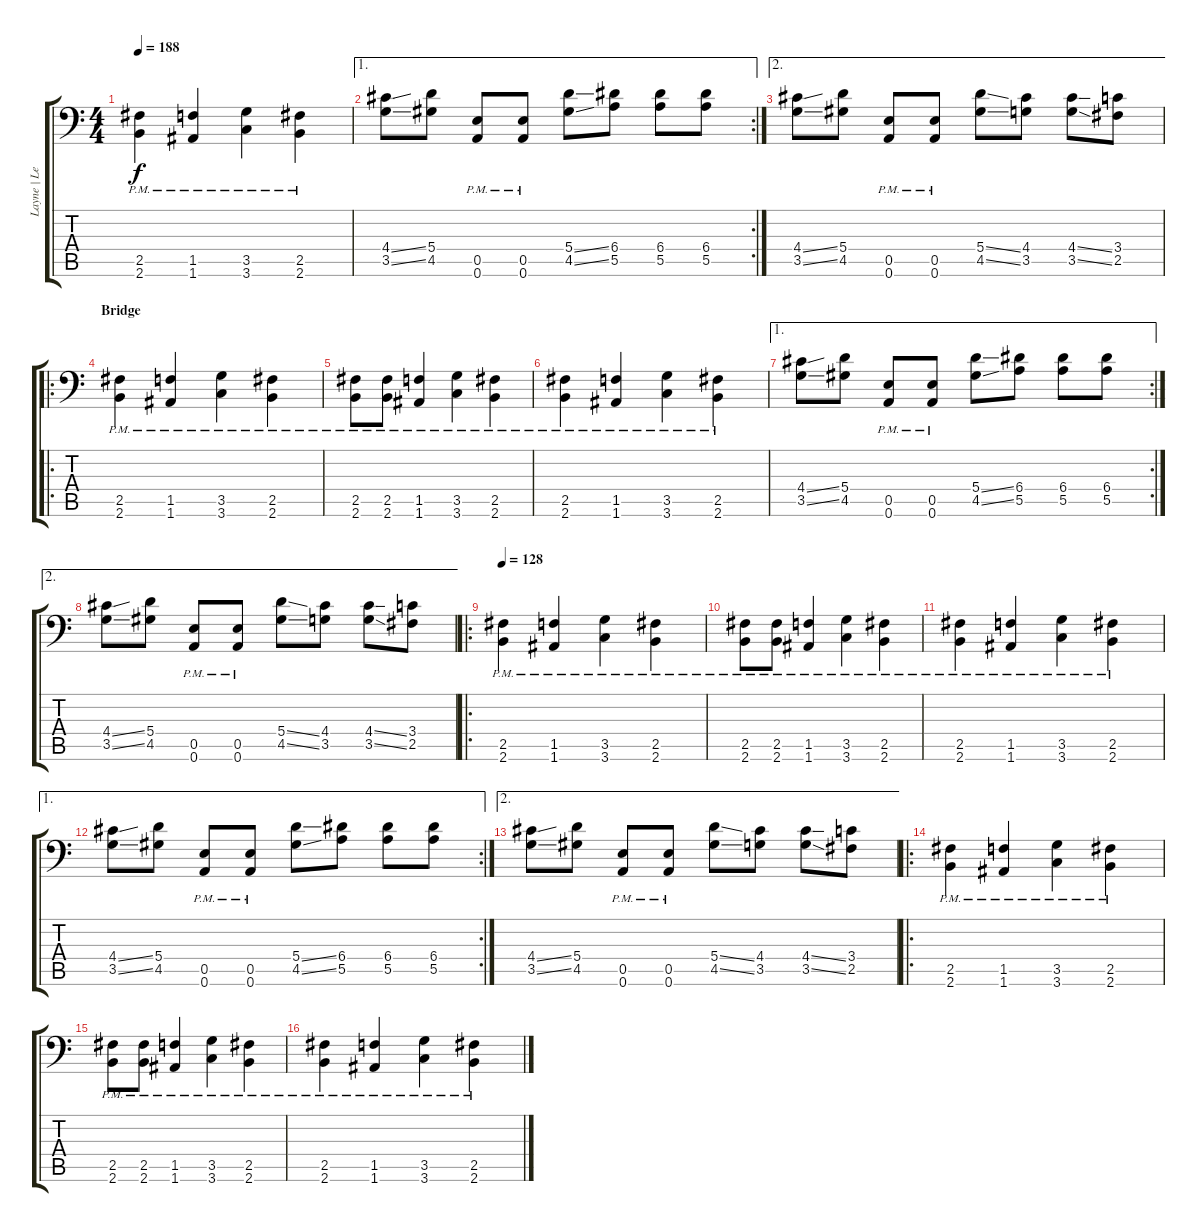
\track ("Layne | Lead" "Layne | Le") {instrument distortionguitar}
\staff {score tabs}
\tuning (B3 Gb3 D3 A2 E2 A1) {hide}
\ts (4 4)
\tempo 188
\clef f4
\ks c
(2.5{pm} 2.6{pm}).4{dy f} (1.5{pm} 1.6{pm}).4 (3.5{pm} 3.6{pm}).4 (2.5{pm} 2.6{pm}).4 |
\ae 1
\rc 2
(4.4{ss} 3.5{ss}).8 (5.4 4.5).8 (0.5{pm} 0.6{pm}).8 (0.5{pm} 0.6{pm}).8 (5.4{ss} 4.5{ss}).8 (6.4 5.5).8 (6.4 5.5).8 (6.4 5.5).8 |
\ae 2
(4.4{ss} 3.5{ss}).8 (5.4 4.5).8 (0.5{pm} 0.6{pm}).8 (0.5{pm} 0.6{pm}).8 (5.4{ss} 4.5{ss}).8 (4.4 3.5).8 (4.4{ss} 3.5{ss}).8 (3.4 2.5).8 |
\ro
\section ("" "Bridge")
(2.5{pm} 2.6{pm}).4 (1.5{pm} 1.6{pm}).4 (3.5{pm} 3.6{pm}).4 (2.5{pm} 2.6{pm}).4 |
(2.5{pm} 2.6{pm}).8 (2.5{pm} 2.6{pm}).8 (1.5{pm} 1.6{pm}).4 (3.5{pm} 3.6{pm}).4 (2.5{pm} 2.6{pm}).4 |
(2.5{pm} 2.6{pm}).4 (1.5{pm} 1.6{pm}).4 (3.5{pm} 3.6{pm}).4 (2.5{pm} 2.6{pm}).4 |
\ae 1
\rc 2
(4.4{ss} 3.5{ss}).8 (5.4 4.5).8 (0.5{pm} 0.6{pm}).8 (0.5{pm} 0.6{pm}).8 (5.4{ss} 4.5{ss}).8 (6.4 5.5).8 (6.4 5.5).8 (6.4 5.5).8 |
\ae 2
(4.4{ss} 3.5{ss}).8 (5.4 4.5).8 (0.5{pm} 0.6{pm}).8 (0.5{pm} 0.6{pm}).8 (5.4{ss} 4.5{ss}).8 (4.4 3.5).8 (4.4{ss} 3.5{ss}).8 (3.4 2.5).8 |
\ro
\tempo 128
(2.5{pm} 2.6{pm}).4 (1.5{pm} 1.6{pm}).4 (3.5{pm} 3.6{pm}).4 (2.5{pm} 2.6{pm}).4 |
(2.5{pm} 2.6{pm}).8 (2.5{pm} 2.6{pm}).8 (1.5{pm} 1.6{pm}).4 (3.5{pm} 3.6{pm}).4 (2.5{pm} 2.6{pm}).4 |
(2.5{pm} 2.6{pm}).4 (1.5{pm} 1.6{pm}).4 (3.5{pm} 3.6{pm}).4 (2.5{pm} 2.6{pm}).4 |
\ae 1
\rc 2
(4.4{ss} 3.5{ss}).8 (5.4 4.5).8 (0.5{pm} 0.6{pm}).8 (0.5{pm} 0.6{pm}).8 (5.4{ss} 4.5{ss}).8 (6.4 5.5).8 (6.4 5.5).8 (6.4 5.5).8 |
\ae 2
(4.4{ss} 3.5{ss}).8 (5.4 4.5).8 (0.5{pm} 0.6{pm}).8 (0.5{pm} 0.6{pm}).8 (5.4{ss} 4.5{ss}).8 (4.4 3.5).8 (4.4{ss} 3.5{ss}).8 (3.4 2.5).8 |
\ro
(2.5{pm} 2.6{pm}).4 (1.5{pm} 1.6{pm}).4 (3.5{pm} 3.6{pm}).4 (2.5{pm} 2.6{pm}).4 |
(2.5{pm} 2.6{pm}).8 (2.5{pm} 2.6{pm}).8 (1.5{pm} 1.6{pm}).4 (3.5{pm} 3.6{pm}).4 (2.5{pm} 2.6{pm}).4 |
(2.5{pm} 2.6{pm}).4 (1.5{pm} 1.6{pm}).4 (3.5{pm} 3.6{pm}).4 (2.5{pm} 2.6{pm}).4
